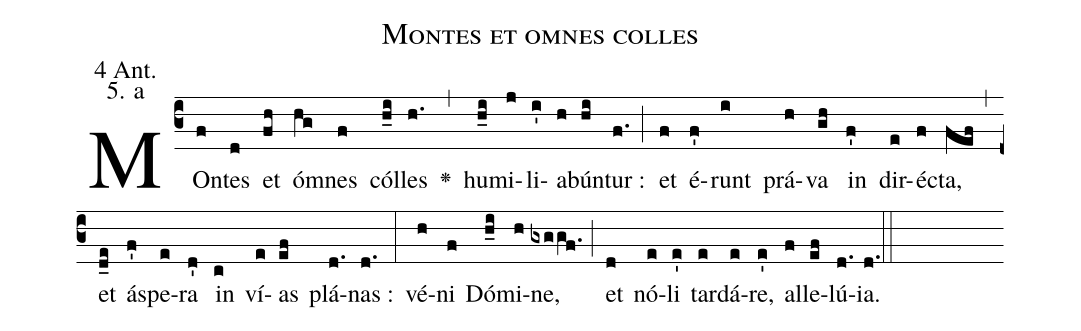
name: Montes et omnes colles;
office-part: 4 Antiphon;
mode: 5a;
annotation: 4 Ant.;
annotation: 5. a;
def-m1:}{\greseteolcustos{manual}{;
def-m2:\ifx\breakbeforeEuouae\undefined\else;
def-m3:\fi}	\ifx\noeuouae\undefined\def\noeuouae{F}\fi	\if\noeuouae F{;
def-m4:}\fi;
%%
% The syntax in this part is called gabc. Please refer to http://home.gna.org/gregorio/gabc/#basis

(c3)MOn(f)tes(d) et(fh) óm(hg)nes(f) cól(h_i)les(h.) <v>\greheightstar</v>(,)
hu(h_i)mi(j)li(i')a(h)bún(hi)tur :(f.) (;)
et(f) é(f')runt(i) prá(h)va(gh) in(f') dir(e)é(f)cta,(fef) (,)
et(d_e) á(f')spe(e)ra(d') in(c) ví(e)as(ef) plá(d.)nas :(d.) (:)
vé(h)ni(f) Dó(h_i)mi(h)ne,(gxggf.) (;)
et(d) nó(e)li(e') tar(e)dá(e)re,(e') al(f)le(ef)lú(d.[em1])ia.(d.) (::[em2]z[em3])

E(h) u(h) o(i) u(g) a(h) e.(f.) (::[em4])
